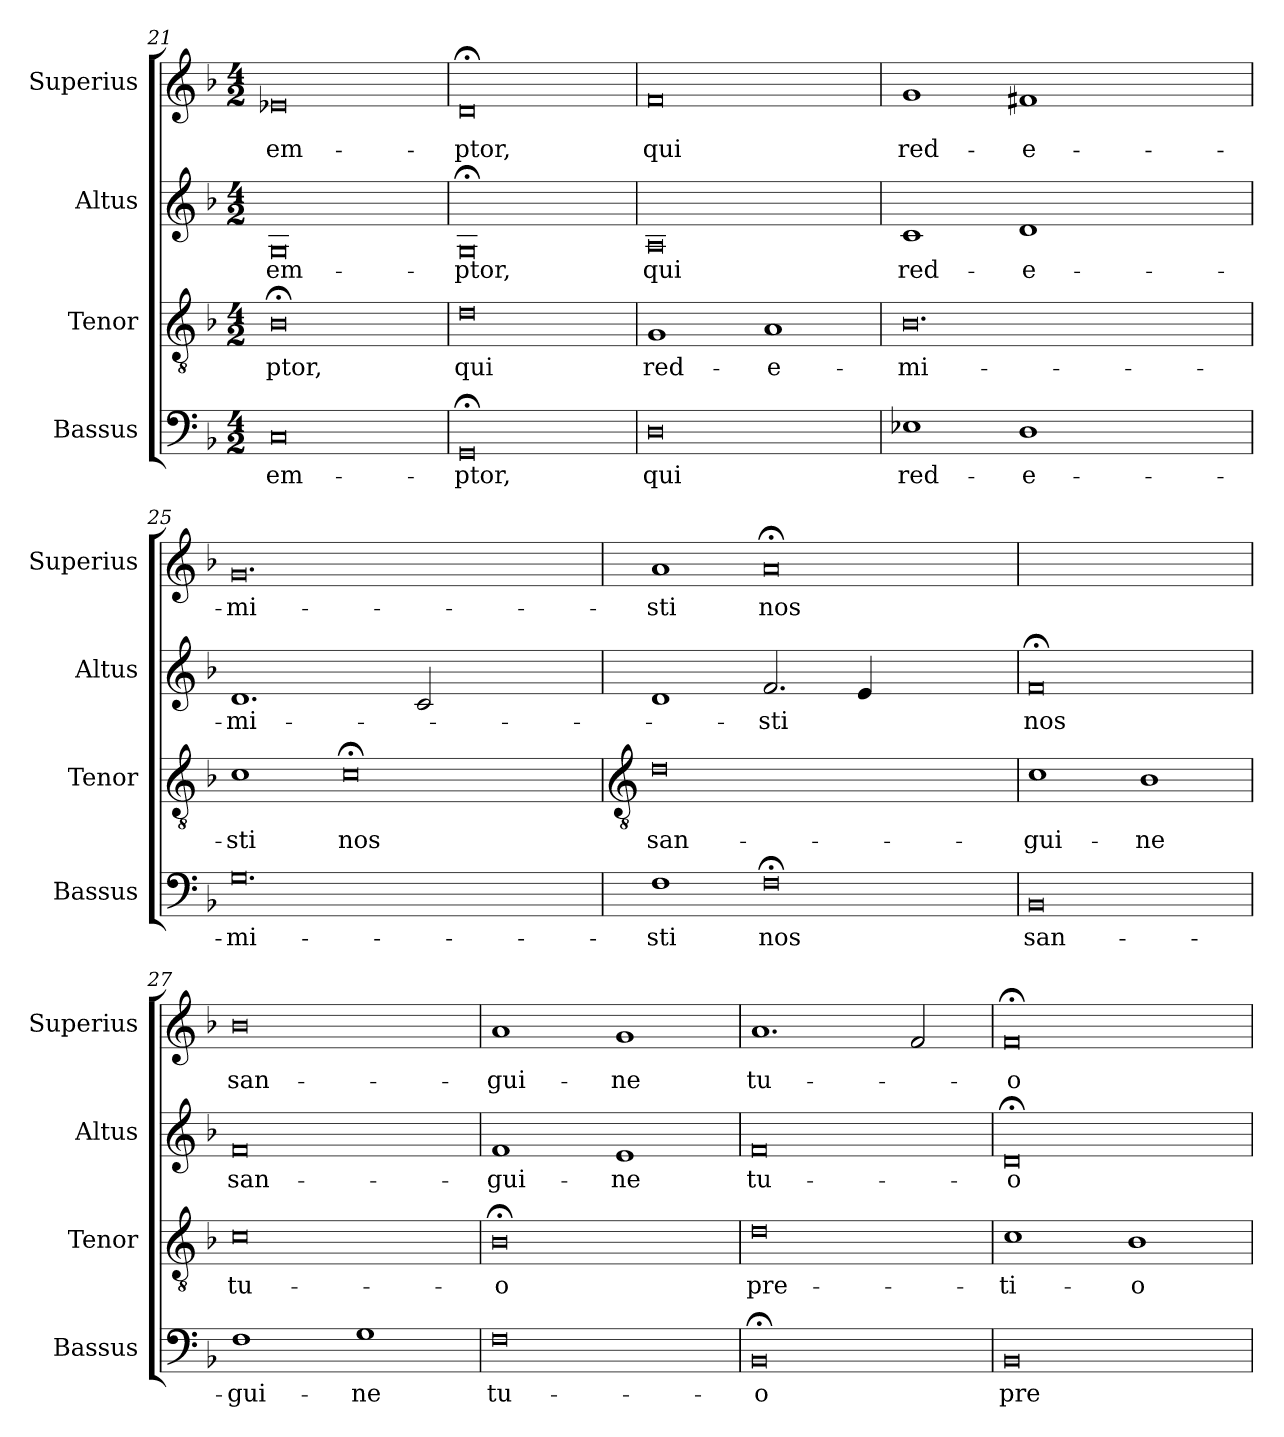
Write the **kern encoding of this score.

**kern	**text	**kern	**text	**kern	**text	**kern	**text
*part4	*part4	*part3	*part3	*part2	*part2	*part1	*part1
*staff4	*staff4	*staff3	*staff3	*staff2	*staff2	*staff1	*staff1
*I"Bassus	*	*I"Tenor	*	*I"Altus	*	*I"Superius	*
*I'Bassus	*	*I'Tenor	*	*I'Altus	*	*I'Superius	*
*clefF4	*	*clefGv2	*	*clefG2	*	*clefG2	*
*k[b-]	*	*k[b-]	*	*k[b-]	*	*k[b-]	*
*F:	*	*F:	*	*F:	*	*F:	*
*M4/2	*	*M4/2	*	*M4/2	*	*M4/2	*
=21	=21	=21	=21	=21	=21	=21	=21
!	!LO:LY:b	!	!LO:LY:b	!	!LO:LY:b	!	!LO:LY:b
*	*	*	*	*	*	*^	*
0C	-em-	0B-;<	-ptor,	0G	-em-	0e-	0ryy	-em-
=22	=22	=22	=22	=22	=22	=22	=22	=22
!	!LO:LY:b	!	!LO:LY:b	!	!LO:LY:b	!	!	!LO:LY:b
0GG;<	-ptor,	0d	qui	0G;<	-ptor,	0d;<	0ryy	-ptor,
=23	=23	=23	=23	=23	=23	=23	=23	=23
!	!LO:LY:b	!	!LO:LY:b	!	!LO:LY:b	!	!	!LO:LY:b
0D	qui	1G	red-	0A	qui	0f	0ryy	qui
!	!	!	!LO:LY:b	!	!	!	!	!
.	.	1A	-e-	.	.	.	.	.
=24	=24	=24	=24	=24	=24	=24	=24	=24
!	!LO:LY:b	!	!LO:LY:b	!	!LO:LY:b	!	!	!LO:LY:b
1E-	red-	0.B-	-mi-	1c	red-	1g	0ryy	red-
!	!LO:LY:b	!	!	!	!LO:LY:b	!	!	!LO:LY:b
1D	-e-	.	.	1d	-e-	1f#	.	-e-
1ryy	.	.	.	1ryy	.	1ryy	1ryy	.
=25	=25	=25	=25	=25	=25	=25	=25	=25
!	!LO:LY:b	!	!LO:LY:b	!	!LO:LY:b	!	!	!LO:LY:b
0.G	-mi-	1c	-sti	1.d	-mi-	0.g	0ryy	-mi-
!	!	!	!LO:LY:b	!	!	!	!	!
.	.	0c;<	nos	.	.	.	.	.
.	.	.	.	2c	.	.	.	.
.	.	.	.	1ryy	.	.	1ryy	.
!!LO:LB:g=z	!!
=25	=25	=25	=25	=25	=25	=25	=25	=25
*	*	*clefGv2	*	*	*	*	*	*
!	!LO:LY:b	!	!LO:LY:b	!	!	!	!	!LO:LY:b
1F	-sti	0d	san-	1d	.	1a	0ryy	-sti
!	!LO:LY:b	!	!	!	!LO:LY:b	!	!	!LO:LY:b
0F;<	nos	.	.	2.f	-sti	0a;<	.	nos
.	.	.	.	4e	.	.	.	.
.	.	1ryy	.	1ryy	.	.	1ryy	.
!!LO:LB:g=z
=26	=26	=26	=26	=26	=26	=26	=26	=26
!	!LO:LY:b	!	!LO:LY:b	!	!LO:LY:b	!	!	!
*	*	*	*	*	*	*v	*v	*
0BB-	san-	1c	-gui-	0f;<	nos	0ryy	.
!	!	!	!LO:LY:b	!	!	!	!
.	.	1B-	-ne	.	.	.	.
!!LO:LB:g=z
=27	=27	=27	=27	=27	=27	=27	=27
!	!LO:LY:b	!	!LO:LY:b	!	!LO:LY:b	!	!LO:LY:b
*	*	*	*	*	*	*^	*
1F	-gui-	0c	tu-	0f	san-	0b-	0ryy	san-
!	!LO:LY:b	!	!	!	!	!	!	!
1G	-ne	.	.	.	.	.	.	.
=28	=28	=28	=28	=28	=28	=28	=28	=28
!	!LO:LY:b	!	!LO:LY:b	!	!LO:LY:b	!	!	!LO:LY:b
0F	tu-	0B-;<	-o	1f	-gui-	1a	0ryy	-gui-
!	!	!	!	!	!LO:LY:b	!	!	!LO:LY:b
.	.	.	.	1e	-ne	1g	.	-ne
=29	=29	=29	=29	=29	=29	=29	=29	=29
!	!LO:LY:b	!	!LO:LY:b	!	!LO:LY:b	!	!	!LO:LY:b
0BB-;<	-o	0d	pre-	0f	tu-	1.a	0ryy	tu-
.	.	.	.	.	.	2f	.	.
=30	=30	=30	=30	=30	=30	=30	=30	=30
!	!LO:LY:b	!	!LO:LY:b	!	!LO:LY:b	!	!	!LO:LY:b
0BB-	pre-	1c	-ti-	0d;<	-o	0f;<	0ryy	-o
!	!	!	!LO:LY:b	!	!	!	!	!
.	.	1B-	-o-	.	.	.	.	.
*	*	*	*	*	*	*v	*v	*
=	=	=	=	=	=	=	=
*-	*-	*-	*-	*-	*-	*-	*-
